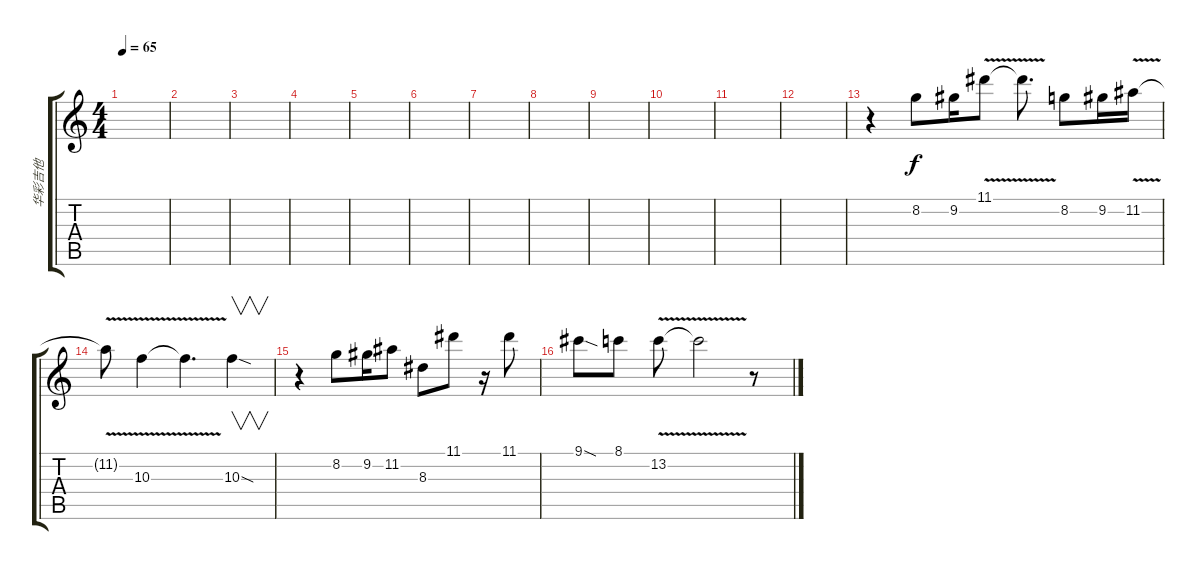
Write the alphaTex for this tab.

\track ("华彩吉他" "华彩吉他") {instrument overdrivenguitar}
\staff {score tabs}
\tuning (E4 B3 G3 D3 A2 E2) {hide}
\ts (4 4)
\tempo 65
\clef g2
\ks c
|
|
|
|
|
|
|
|
|
|
|
|
r.4 8.2.8 9.2.16 11.1{v}.8 11.1{t}.8{d} 8.2.8 9.2.16 11.2{v}.16 |
11.2{t}.8 10.3{v}.4 10.3{t}.4{d} 10.3{sod}.4{v} |
r.4 8.2.8 9.2.16 11.2.8 8.3.8 11.1.8 r.16 11.1.8 |
9.1{sod}.8 8.1.8 13.2{v}.8 13.2{t}.2 r.8
